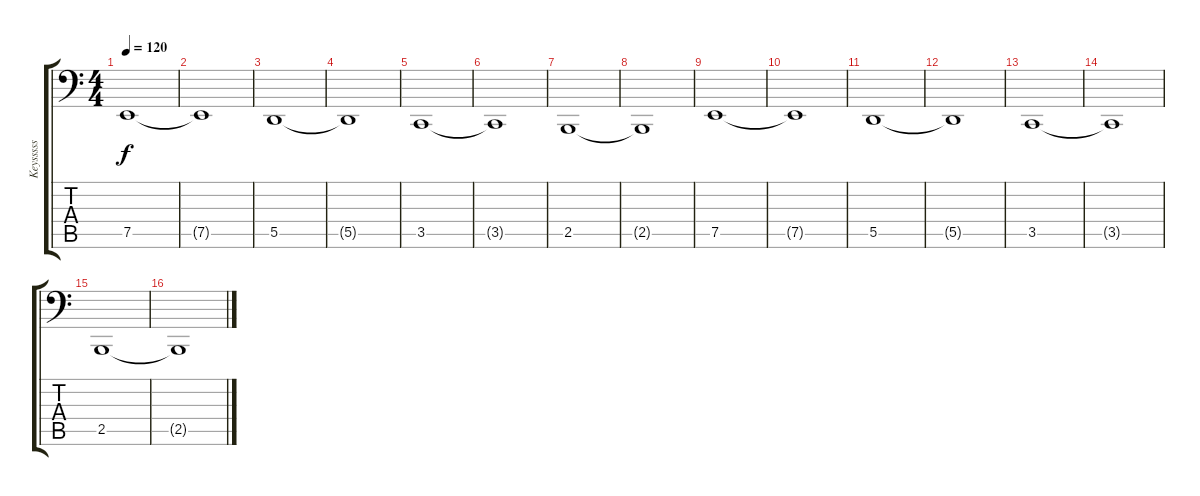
\track ("Keysssss" "Keysssss") {instrument tremolostrings}
\staff {score tabs}
\tuning (E4 B3 G3 D3 A1 E1) {hide}
\ts (4 4)
\tempo 120
\clef f4
\ks c
7.5.1{dy f} |
7.5{t}.1 |
5.5.1 |
5.5{t}.1 |
3.5.1 |
3.5{t}.1 |
2.5.1 |
2.5{t}.1 |
7.5.1 |
7.5{t}.1 |
5.5.1 |
5.5{t}.1 |
3.5.1 |
3.5{t}.1 |
2.5.1 |
2.5{t}.1
